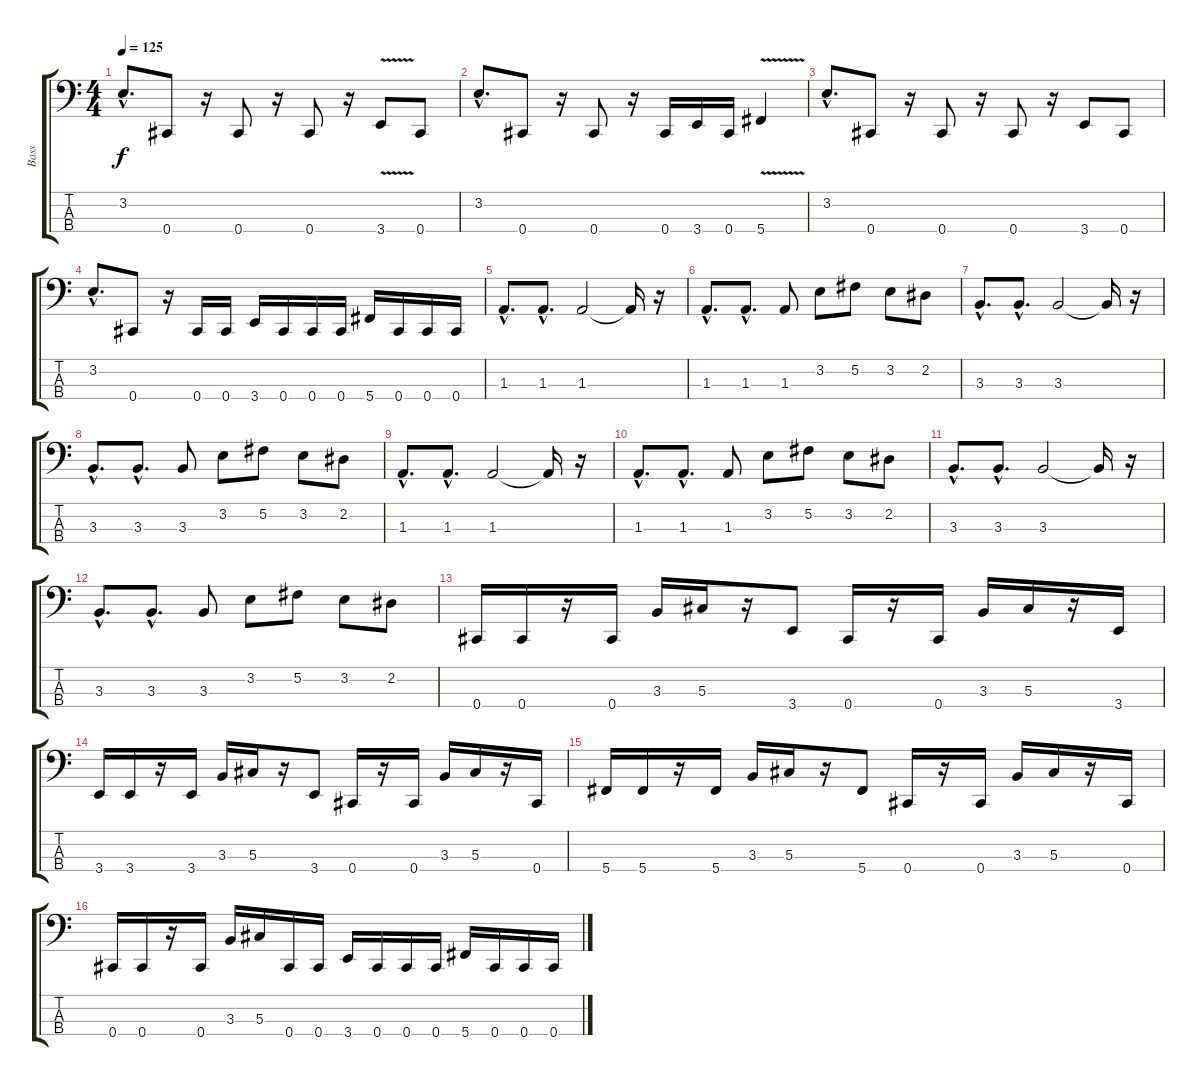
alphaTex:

\track ("Bass" "Bass") {instrument electricbassfinger}
\staff {score tabs}
\tuning (Gb2 Db2 Ab1 Db1) {hide}
\ts (4 4)
\tempo 125
\clef f4
\ks c
3.2{hac}.8{d dy f} 0.4.8 r.16 0.4.8 r.16 0.4.8 r.16 3.4{v}.8 0.4.8 |
3.2{hac}.8{d} 0.4.8 r.16 0.4.8 r.16 0.4.16 3.4.16 0.4.16 5.4{v}.4 |
3.2{hac}.8{d} 0.4.8 r.16 0.4.8 r.16 0.4.8 r.16 3.4.8 0.4.8 |
3.2{hac}.8{d} 0.4.8 r.16 0.4.16 0.4.16 3.4.16 0.4.16 0.4.16 0.4.16 5.4.16 0.4.16 0.4.16 0.4.16 |
1.3{hac}.8{d} 1.3{hac}.8{d} 1.3.2 1.3{t}.16 r.16 |
1.3{hac}.8{d} 1.3{hac}.8{d} 1.3.8 3.2.8 5.2.8 3.2.8 2.2.8 |
3.3{hac}.8{d} 3.3{hac}.8{d} 3.3.2 3.3{t}.16 r.16 |
3.3{hac}.8{d} 3.3{hac}.8{d} 3.3.8 3.2.8 5.2.8 3.2.8 2.2.8 |
1.3{hac}.8{d} 1.3{hac}.8{d} 1.3.2 1.3{t}.16 r.16 |
1.3{hac}.8{d} 1.3{hac}.8{d} 1.3.8 3.2.8 5.2.8 3.2.8 2.2.8 |
3.3{hac}.8{d} 3.3{hac}.8{d} 3.3.2 3.3{t}.16 r.16 |
3.3{hac}.8{d} 3.3{hac}.8{d} 3.3.8 3.2.8 5.2.8 3.2.8 2.2.8 |
0.4.16{volume 16} 0.4.16 r.16 0.4.16 3.3.16 5.3.16 r.16 3.4.8 0.4.16 r.16 0.4.16 3.3.16 5.3.16 r.16 3.4.16 |
3.4.16 3.4.16 r.16 3.4.16 3.3.16 5.3.16 r.16 3.4.8 0.4.16 r.16 0.4.16 3.3.16 5.3.16 r.16 0.4.16 |
5.4.16 5.4.16 r.16 5.4.16 3.3.16 5.3.16 r.16 5.4.8 0.4.16 r.16 0.4.16 3.3.16 5.3.16 r.16 0.4.16 |
0.4.16 0.4.16 r.16 0.4.16 3.3.16 5.3.16 0.4.16 0.4.16 3.4.16 0.4.16 0.4.16 0.4.16 5.4.16 0.4.16 0.4.16 0.4.16
